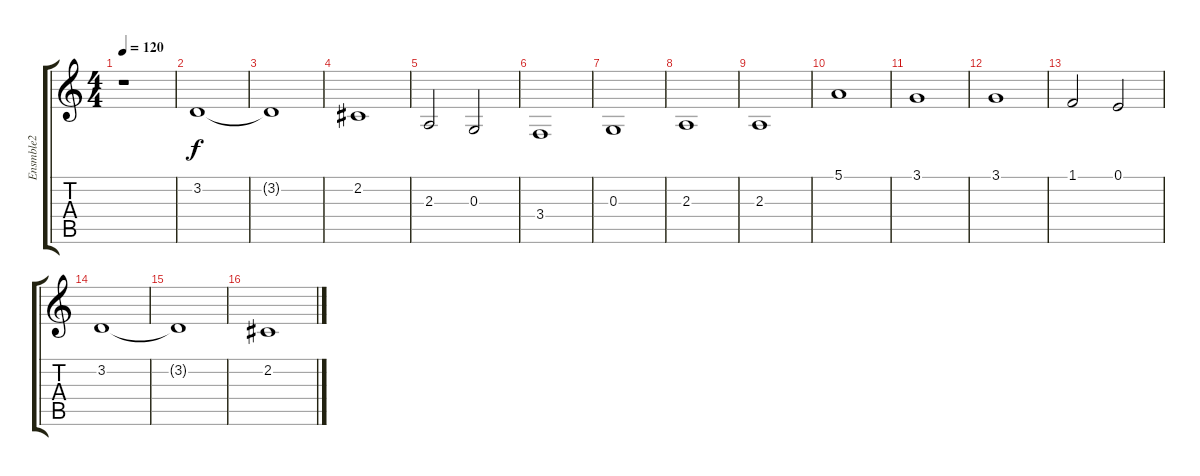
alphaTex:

\track ("Ensmble2" "Ensmble2") {instrument stringensemble2}
\staff {score tabs}
\tuning (E4 B3 G3 D3 A2 E2) {hide}
\ts (4 4)
\tempo 120
\clef g2
\ks c
r.1{dy f} |
3.2.1 |
3.2{t}.1 |
2.2.1 |
2.3.2 0.3.2 |
3.4.1 |
0.3.1 |
2.3.1 |
2.3.1 |
5.1.1 |
3.1.1 |
3.1.1 |
1.1.2 0.1.2 |
3.2.1 |
3.2{t}.1 |
2.2.1
